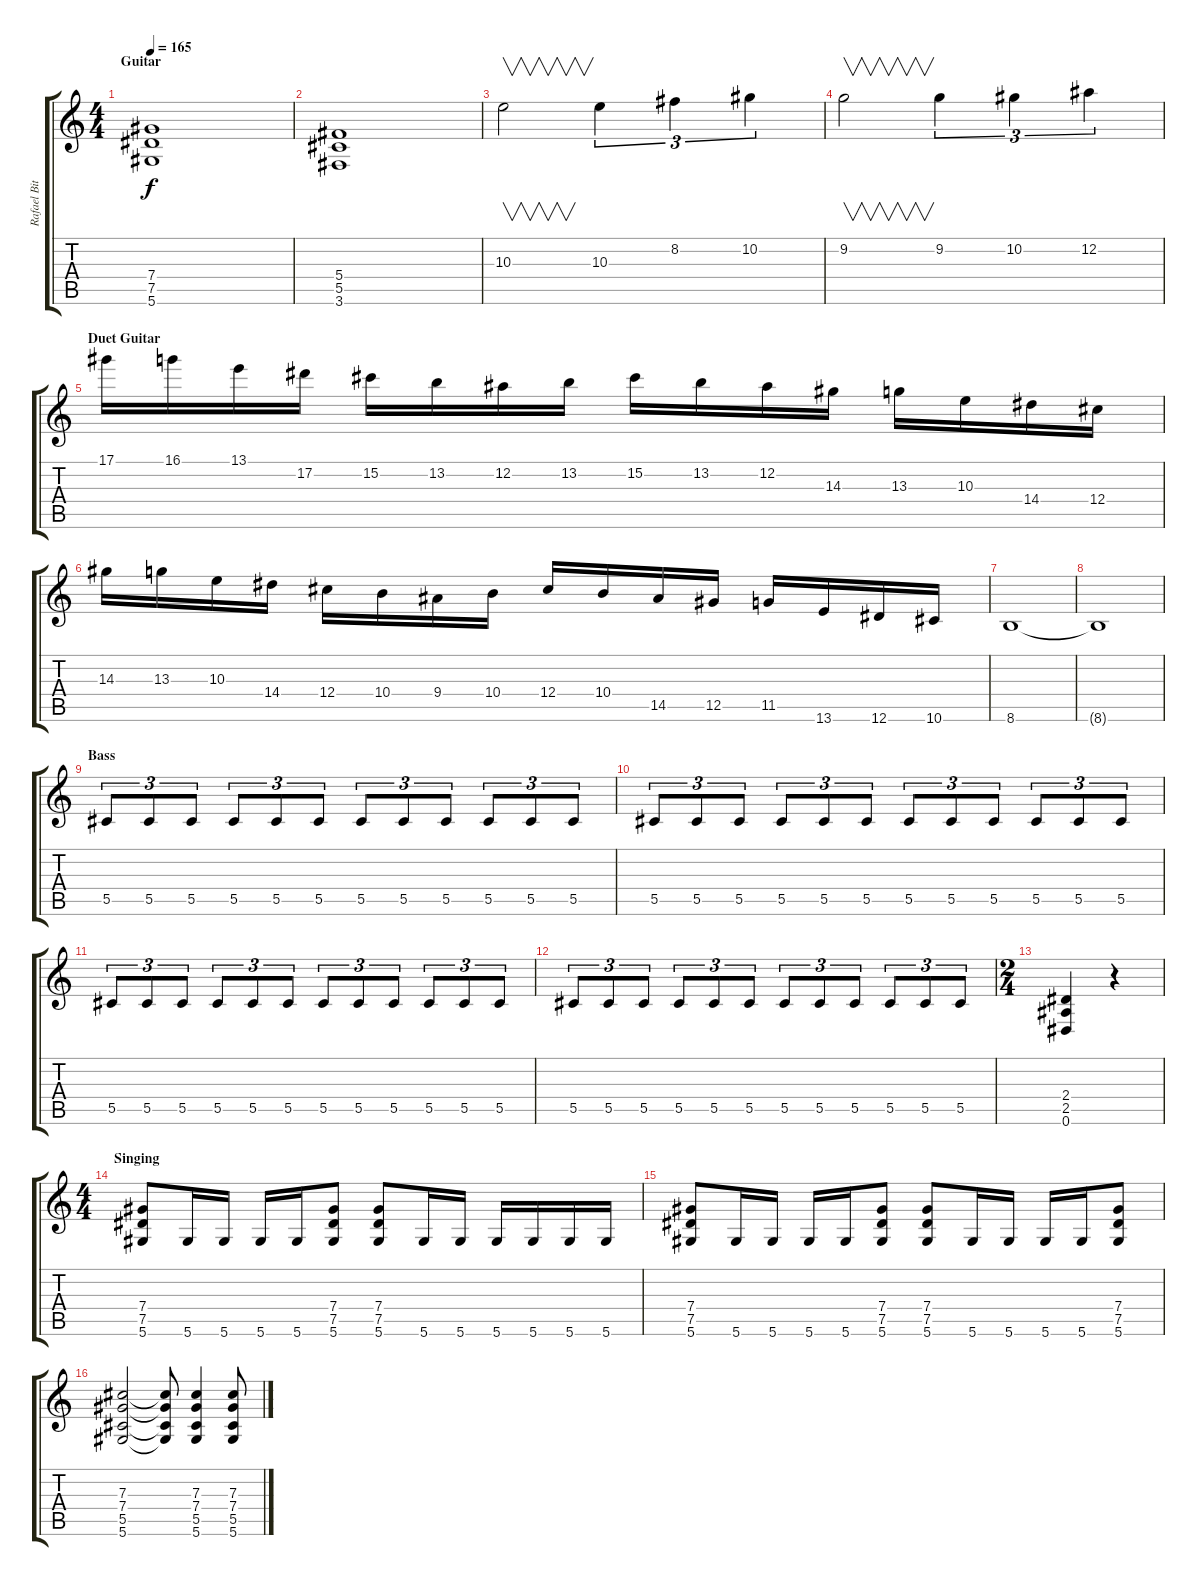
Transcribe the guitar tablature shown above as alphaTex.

\track ("Rafael Bittencourt" "Rafael Bit") {instrument distortionguitar}
\staff {score tabs}
\tuning (Eb4 Bb3 Gb3 Db3 Ab2 Eb2) {hide}
\ts (4 4)
\section ("" "Guitar")
\tempo 165
\clef g2
\ks c
(7.4 7.5 5.6).1{dy f} |
(5.4 5.5 3.6).1 |
10.3.2{v} 10.3.4{tu (3 2)} 8.2.4{tu (3 2)} 10.2.4{tu (3 2)} |
9.2.2{v} 9.2.4{tu (3 2)} 10.2.4{tu (3 2)} 12.2.4{tu (3 2)} |
\section ("" "Duet Guitar")
17.1.16 16.1.16 13.1.16 17.2.16 15.2.16 13.2.16 12.2.16 13.2.16 15.2.16 13.2.16 12.2.16 14.3.16 13.3.16 10.3.16 14.4.16 12.4.16 |
14.3.16 13.3.16 10.3.16 14.4.16 12.4.16 10.4.16 9.4.16 10.4.16 12.4.16 10.4.16 14.5.16 12.5.16 11.5.16 13.6.16 12.6.16 10.6.16 |
8.6.1 |
8.6{t}.1 |
\section ("" "Bass")
5.5.8{tu (3 2) volume 12} 5.5.8{tu (3 2)} 5.5.8{tu (3 2)} 5.5.8{tu (3 2)} 5.5.8{tu (3 2)} 5.5.8{tu (3 2)} 5.5.8{tu (3 2)} 5.5.8{tu (3 2)} 5.5.8{tu (3 2)} 5.5.8{tu (3 2)} 5.5.8{tu (3 2)} 5.5.8{tu (3 2)} |
5.5.8{tu (3 2)} 5.5.8{tu (3 2)} 5.5.8{tu (3 2)} 5.5.8{tu (3 2)} 5.5.8{tu (3 2)} 5.5.8{tu (3 2)} 5.5.8{tu (3 2)} 5.5.8{tu (3 2)} 5.5.8{tu (3 2)} 5.5.8{tu (3 2)} 5.5.8{tu (3 2)} 5.5.8{tu (3 2)} |
5.5.8{tu (3 2)} 5.5.8{tu (3 2)} 5.5.8{tu (3 2)} 5.5.8{tu (3 2)} 5.5.8{tu (3 2)} 5.5.8{tu (3 2)} 5.5.8{tu (3 2)} 5.5.8{tu (3 2)} 5.5.8{tu (3 2)} 5.5.8{tu (3 2)} 5.5.8{tu (3 2)} 5.5.8{tu (3 2)} |
5.5.8{tu (3 2)} 5.5.8{tu (3 2)} 5.5.8{tu (3 2)} 5.5.8{tu (3 2)} 5.5.8{tu (3 2)} 5.5.8{tu (3 2)} 5.5.8{tu (3 2)} 5.5.8{tu (3 2)} 5.5.8{tu (3 2)} 5.5.8{tu (3 2)} 5.5.8{tu (3 2)} 5.5.8{tu (3 2)} |
\ts (2 4)
(2.4 2.5 0.6).4{volume 16 balance 4} r.4 |
\ts (4 4)
\section ("" "Singing")
(7.4 7.5 5.6).8 5.6.16 5.6.16 5.6.16 5.6.16 (7.4 7.5 5.6).8 (7.4 7.5 5.6).8 5.6.16 5.6.16 5.6.16 5.6.16 5.6.16 5.6.16 |
(7.4 7.5 5.6).8 5.6.16 5.6.16 5.6.16 5.6.16 (7.4 7.5 5.6).8 (7.4 7.5 5.6).8 5.6.16 5.6.16 5.6.16 5.6.16 (7.4 7.5 5.6).8 |
(7.3 7.4 5.5 5.6).2 (7.3{t} 7.4{t} 5.5{t} 5.6{t}).8 (7.3 7.4 5.5 5.6).4 (7.3 7.4 5.5 5.6).8
